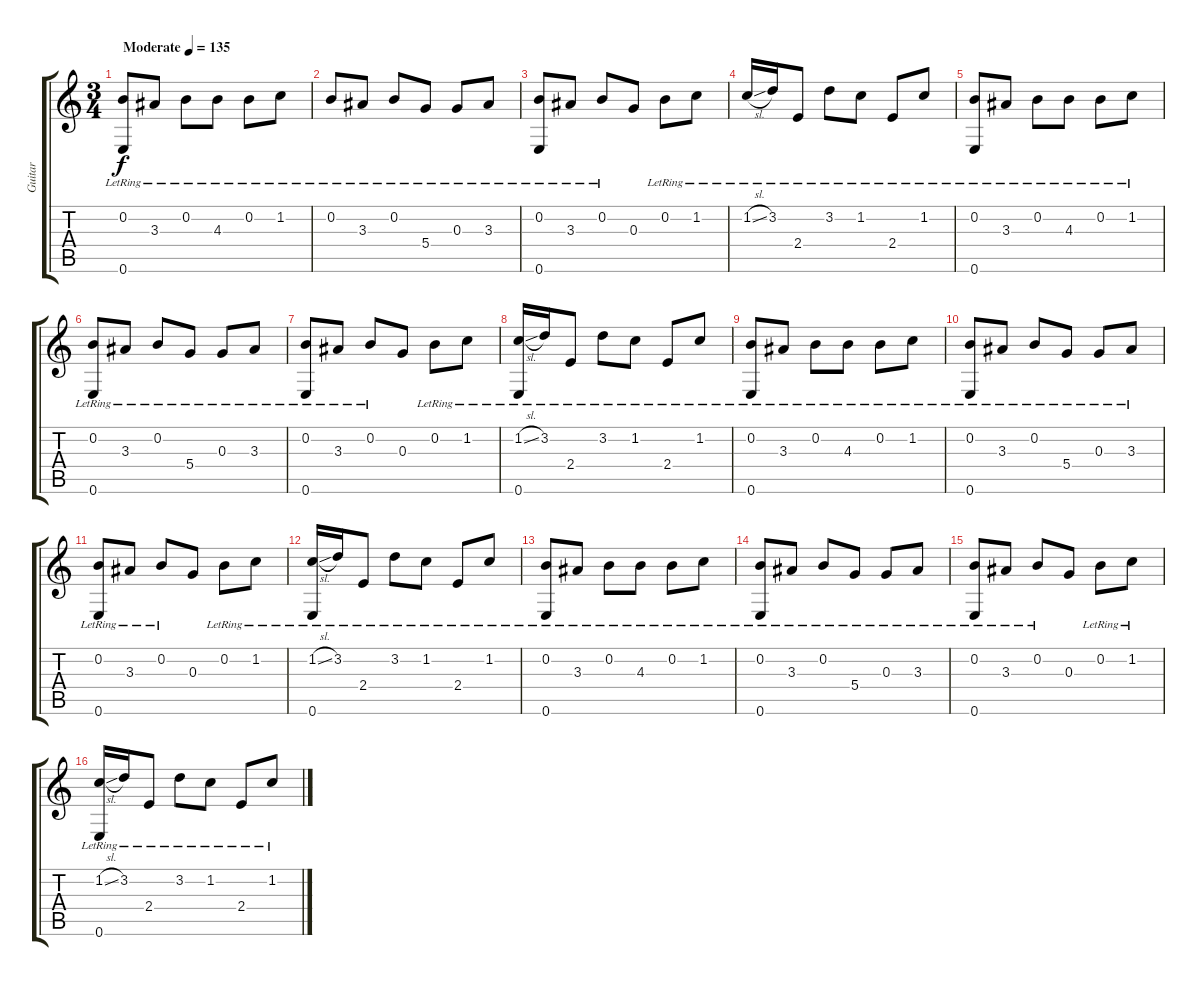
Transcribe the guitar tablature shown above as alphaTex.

\track ("Guitar " "Guitar ") {instrument acousticguitarnylon}
\staff {score tabs}
\tuning (E4 B3 G3 D3 A2 E2) {hide}
\ts (3 4)
\tempo (135 "Moderate")
\clef g2
\ks c
(0.2{lr} 0.6{lr}).8{dy f instrument acousticguitarnylon} 3.3{lr}.8 0.2{lr}.8 4.3{lr}.8 0.2{lr}.8 1.2{lr}.8 |
0.2{lr}.8 3.3{lr}.8 0.2{lr}.8 5.4{lr}.8 0.3{lr}.8 3.3{lr}.8 |
(0.2{lr} 0.6{lr}).8 3.3{lr}.8 0.2{lr}.8 0.3.8 0.2{lr}.8 1.2{lr}.8 |
1.2{sl lr}.16 3.2{lr}.16 2.4{lr}.8 3.2{lr}.8 1.2{lr}.8 2.4{lr}.8 1.2{lr}.8 |
(0.2{lr} 0.6{lr}).8 3.3{lr}.8 0.2{lr}.8 4.3{lr}.8 0.2{lr}.8 1.2{lr}.8 |
(0.2{lr} 0.6{lr}).8 3.3{lr}.8 0.2{lr}.8 5.4{lr}.8 0.3{lr}.8 3.3{lr}.8 |
(0.2{lr} 0.6{lr}).8 3.3{lr}.8 0.2{lr}.8 0.3.8 0.2{lr}.8 1.2{lr}.8 |
(1.2{sl lr} 0.6{lr}).16 3.2{lr}.16 2.4{lr}.8 3.2{lr}.8 1.2{lr}.8 2.4{lr}.8 1.2{lr}.8 |
(0.2{lr} 0.6{lr}).8 3.3{lr}.8 0.2{lr}.8 4.3{lr}.8 0.2{lr}.8 1.2{lr}.8 |
(0.2{lr} 0.6{lr}).8 3.3{lr}.8 0.2{lr}.8 5.4{lr}.8 0.3{lr}.8 3.3{lr}.8 |
(0.2{lr} 0.6{lr}).8 3.3{lr}.8 0.2{lr}.8 0.3.8 0.2{lr}.8 1.2{lr}.8 |
(1.2{sl lr} 0.6{lr}).16 3.2{lr}.16 2.4{lr}.8 3.2{lr}.8 1.2{lr}.8 2.4{lr}.8 1.2{lr}.8 |
(0.2{lr} 0.6{lr}).8 3.3{lr}.8 0.2{lr}.8 4.3{lr}.8 0.2{lr}.8 1.2{lr}.8 |
(0.2{lr} 0.6{lr}).8 3.3{lr}.8 0.2{lr}.8 5.4{lr}.8 0.3{lr}.8 3.3{lr}.8 |
(0.2{lr} 0.6{lr}).8 3.3{lr}.8 0.2{lr}.8 0.3.8 0.2{lr}.8 1.2{lr}.8 |
(1.2{sl lr} 0.6{lr}).16 3.2{lr}.16 2.4{lr}.8 3.2{lr}.8 1.2{lr}.8 2.4{lr}.8 1.2{lr}.8
